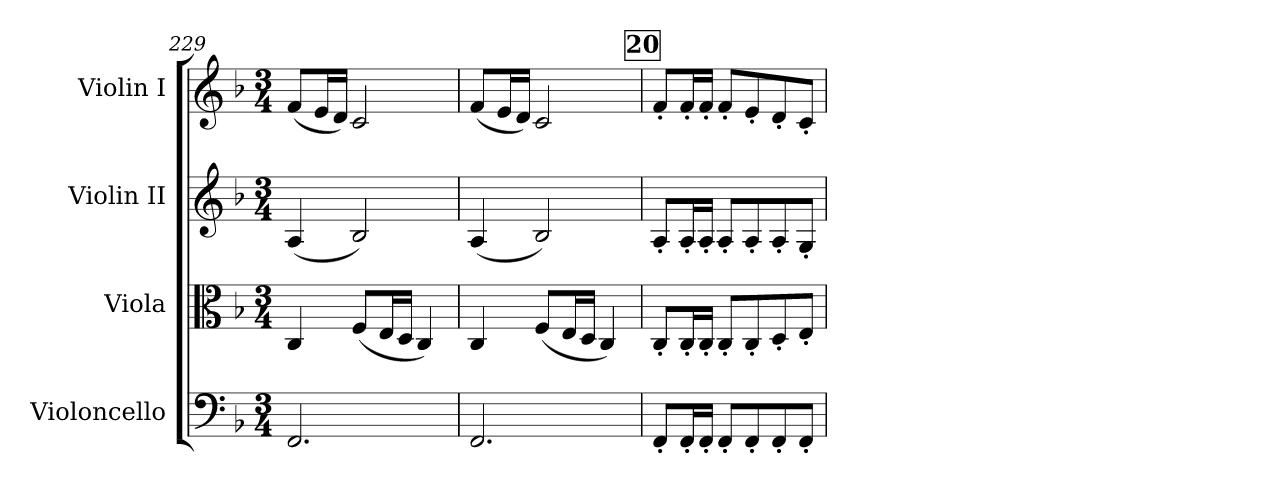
**kern	**kern	**kern	**kern
*part4	*part3	*part2	*part1
*staff4	*staff3	*staff2	*staff1
*I"Violoncello	*I"Viola	*I"Violin II	*I"Violin I
*I'Vc	*I'Vla	*I'Vln	*I'Vln
!!LO:LB:g=z
*clefF4	*clefC3	*clefG2	*clefG2
*k[b-]	*k[b-]	*k[b-]	*k[b-]
*M3/4	*M3/4	*M3/4	*M3/4
=229	=229	=229	=229
2.FF/	4C/	(4A/	(8f/L
.	.	.	16e/L
.	.	.	16d/JJ)
.	(8F/L	2B-/)	2c/
.	16E/L	.	.
.	16D/JJ	.	.
.	4C/)	.	.
=230	=230	=230	=230
2.FF/	4C/	(4A/	(8f/L
.	.	.	16e/L
.	.	.	16d/JJ)
.	(8F/L	2B-/)	2c/
.	16E/L	.	.
.	16D/JJ	.	.
.	4C/)	.	.
!!LO:REH:place=s1:a:B:fs=14:t=20
=231	=231	=231	=231
8FF'/L	8C'/L	8A'/L	8f'/L
16FF'/L	16C'/L	16A'/L	16f'/L
16FF'/JJ	16C'/JJ	16A'/JJ	16f'/JJ
8FF'/L	8C'/L	8A'/L	8f'/L
8FF'/	8C'/	8A'/	8e'/
8FF'/	8D'/	8A'/	8d'/
8FF'/J	8E'/J	8G'/J	8c'/J
=	=	=	=
*-	*-	*-	*-
